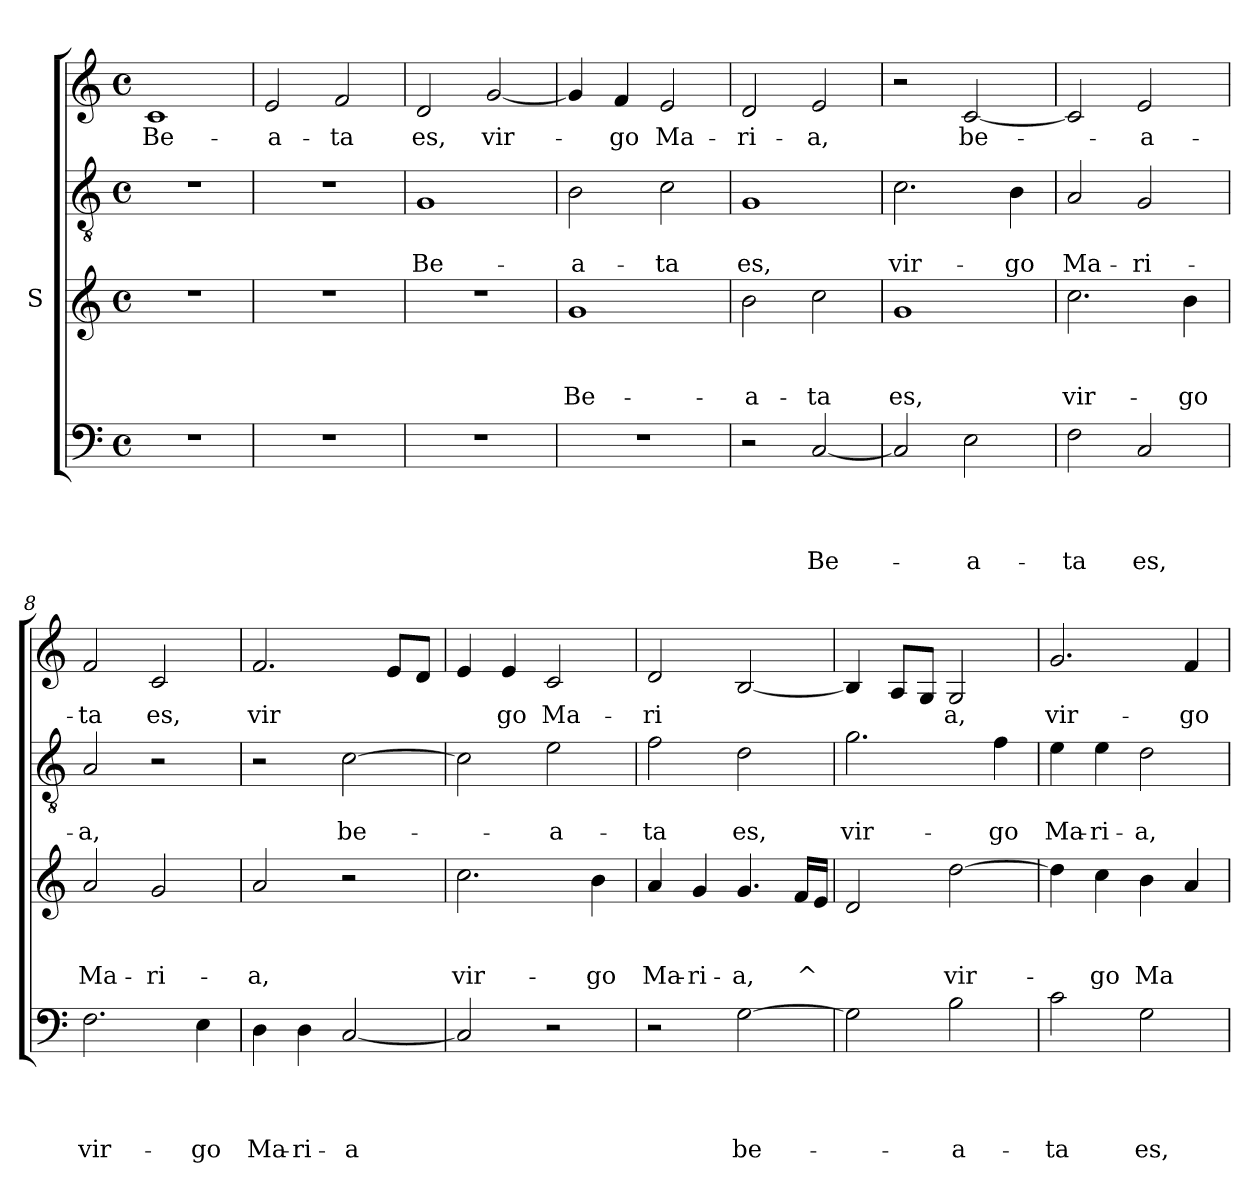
**kern	**text	**text	**text	**text	**kern	**text	**text	**text	**kern	**text	**text	**kern	**text
*part4	*part4	*part4	*part4	*part4	*part3	*part3	*part3	*part3	*part2	*part2	*part2	*part1	*part1
*staff4	*staff4	*staff4	*staff4	*staff4	*staff3	*staff3	*staff3	*staff3	*staff2	*staff2	*staff2	*staff1	*staff1
*	*	*	*	*	*I"S	*	*	*	*	*	*	*	*
*clefF4	*	*	*	*	*clefG2	*	*	*	*clefGv2	*	*	*clefG2	*
*k[]	*	*	*	*	*k[]	*	*	*	*k[]	*	*	*k[]	*
*C:	*	*	*	*	*C:	*	*	*	*C:	*	*	*C:	*
*M4/4	*	*	*	*	*M4/4	*	*	*	*M4/4	*	*	*M4/4	*
*met(c)	*	*	*	*	*met(c)	*	*	*	*met(c)	*	*	*met(c)	*
=1	=1	=1	=1	=1	=1	=1	=1	=1	=1	=1	=1	=1	=1
!	!	!	!	!	!	!	!	!	!	!	!	!	!LO:LY:b
1r	.	.	.	.	1r	.	.	.	1r	.	.	1c	Be-
=2	=2	=2	=2	=2	=2	=2	=2	=2	=2	=2	=2	=2	=2
!	!	!	!	!	!	!	!	!	!	!	!	!	!LO:LY:b
1r	.	.	.	.	1r	.	.	.	1r	.	.	2e/	-a-
!	!	!	!	!	!	!	!	!	!	!	!	!	!LO:LY:b
.	.	.	.	.	.	.	.	.	.	.	.	2f/	-ta
=3	=3	=3	=3	=3	=3	=3	=3	=3	=3	=3	=3	=3	=3
!	!	!	!	!	!	!	!	!	!	!	!LO:LY:b	!	!LO:LY:b
1r	.	.	.	.	1r	.	.	.	1G	.	Be-	2d/	es,
!	!	!	!	!	!	!	!	!	!	!	!	!	!LO:LY:b
.	.	.	.	.	.	.	.	.	.	.	.	[<2g/	vir-
=4	=4	=4	=4	=4	=4	=4	=4	=4	=4	=4	=4	=4	=4
!	!	!	!	!	!	!	!	!LO:LY:b	!	!	!LO:LY:b	!	!
1r	.	.	.	.	1g	.	.	Be-	2B\	.	-a-	4g/]	.
!	!	!	!	!	!	!	!	!	!	!	!	!	!LO:LY:b
.	.	.	.	.	.	.	.	.	.	.	.	4f/	-go
!	!	!	!	!	!	!	!	!	!	!	!LO:LY:b	!	!LO:LY:b
.	.	.	.	.	.	.	.	.	2c\	.	-ta	2e/	Ma-
=5	=5	=5	=5	=5	=5	=5	=5	=5	=5	=5	=5	=5	=5
!	!	!	!	!	!	!	!	!LO:LY:b	!	!	!LO:LY:b	!	!LO:LY:b
2r	.	.	.	.	2b\	.	.	-a-	1G	.	es,	2d/	-ri-
!	!	!	!	!LO:LY:b	!	!	!	!LO:LY:b	!	!	!	!	!LO:LY:b
[<2C/	.	.	.	Be-	2cc\	.	.	-ta	.	.	.	2e/	-a,
=6	=6	=6	=6	=6	=6	=6	=6	=6	=6	=6	=6	=6	=6
!	!	!	!	!	!	!	!	!LO:LY:b	!	!	!LO:LY:b	!	!
2C/]	.	.	.	.	1g	.	.	es,	2.c\	.	vir-	2r	.
!	!	!	!	!LO:LY:b	!	!	!	!	!	!	!	!	!LO:LY:b
2E\	.	.	.	-a-	.	.	.	.	.	.	.	[<2c/	be-
!	!	!	!	!	!	!	!	!	!	!	!LO:LY:b	!	!
.	.	.	.	.	.	.	.	.	4B\	.	-go	.	.
!!LO:LB:g=z
=7	=7	=7	=7	=7	=7	=7	=7	=7	=7	=7	=7	=7	=7
!	!	!	!	!LO:LY:b	!	!	!	!LO:LY:b	!	!	!LO:LY:b	!	!
2F\	.	.	.	-ta	2.cc\	.	.	vir-	2A/	.	Ma-	2c/]	.
!	!	!	!	!LO:LY:b	!	!	!	!	!	!	!LO:LY:b	!	!LO:LY:b
2C/	.	.	.	es,	.	.	.	.	2G/	.	-ri-	2e/	-a-
!	!	!	!	!	!	!	!	!LO:LY:b	!	!	!	!	!
.	.	.	.	.	4b\	.	.	-go	.	.	.	.	.
=8	=8	=8	=8	=8	=8	=8	=8	=8	=8	=8	=8	=8	=8
!	!	!	!	!LO:LY:b	!	!	!	!LO:LY:b	!	!	!LO:LY:b	!	!LO:LY:b
2.F\	.	.	.	vir-	2a/	.	.	Ma-	2A/	.	-a,	2f/	-ta
!	!	!	!	!	!	!	!	!LO:LY:b	!	!	!	!	!LO:LY:b
.	.	.	.	.	2g/	.	.	-ri-	2r	.	.	2c/	es,
!	!	!	!	!LO:LY:b	!	!	!	!	!	!	!	!	!
4E\	.	.	.	-go	.	.	.	.	.	.	.	.	.
=9	=9	=9	=9	=9	=9	=9	=9	=9	=9	=9	=9	=9	=9
!	!	!	!	!LO:LY:b	!	!	!	!LO:LY:b	!	!	!	!	!LO:LY:b
4D\	.	.	.	Ma-	2a/	.	.	-a,	2r	.	.	2.f/	vir
!	!	!	!	!LO:LY:b	!	!	!	!	!	!	!	!	!
4D\	.	.	.	-ri-	.	.	.	.	.	.	.	.	.
!	!	!	!	!LO:LY:b	!	!	!	!	!	!	!LO:LY:b	!	!
[<2C/	.	.	.	-a	2r	.	.	.	[>2c\	.	be-	.	.
.	.	.	.	.	.	.	.	.	.	.	.	8e/L	.
.	.	.	.	.	.	.	.	.	.	.	.	8d/J	.
=10	=10	=10	=10	=10	=10	=10	=10	=10	=10	=10	=10	=10	=10
!	!	!	!	!	!	!	!	!LO:LY:b	!	!	!	!	!
2C/]	.	.	.	.	2.cc\	.	.	vir-	2c\]	.	.	4e/	.
!	!	!	!	!	!	!	!	!	!	!	!	!	!LO:LY:b
.	.	.	.	.	.	.	.	.	.	.	.	4e/	go
!	!	!	!	!	!	!	!	!	!	!	!LO:LY:b	!	!LO:LY:b
2r	.	.	.	.	.	.	.	.	2e\	.	-a-	2c/	Ma-
!	!	!	!	!	!	!	!	!LO:LY:b	!	!	!	!	!
.	.	.	.	.	4b\	.	.	-go	.	.	.	.	.
=11	=11	=11	=11	=11	=11	=11	=11	=11	=11	=11	=11	=11	=11
!	!	!	!	!	!	!	!	!LO:LY:b	!	!	!LO:LY:b	!	!LO:LY:b
2r	.	.	.	.	4a/	.	.	Ma-	2f\	.	-ta	2d/	-ri
!	!	!	!	!	!	!	!	!LO:LY:b	!	!	!	!	!
.	.	.	.	.	4g/	.	.	-ri-	.	.	.	.	.
!	!	!	!	!LO:LY:b	!	!	!	!LO:LY:b	!	!	!LO:LY:b	!	!
[>2G\	.	.	.	be-	4.g/	.	.	-a,	2d\	.	es,	[<2B/	.
!	!	!	!	!	!	!	!	!LO:LY:b	!	!	!	!	!
.	.	.	.	.	16f/LL	.	.	^	.	.	.	.	.
.	.	.	.	.	16e/JJ	.	.	.	.	.	.	.	.
!!LO:LB:g=z
=12	=12	=12	=12	=12	=12	=12	=12	=12	=12	=12	=12	=12	=12
!	!	!	!	!	!	!	!	!	!	!	!LO:LY:b	!	!
2G\]	.	.	.	.	2d/	.	.	.	2.g\	.	vir-	4B/]	.
.	.	.	.	.	.	.	.	.	.	.	.	8A/L	.
.	.	.	.	.	.	.	.	.	.	.	.	8G/J	.
!	!	!	!	!LO:LY:b	!	!	!	!LO:LY:b	!	!	!	!	!LO:LY:b
2B\	.	.	.	-a-	[>2dd\	.	.	vir-	.	.	.	2G/	a,
!	!	!	!	!	!	!	!	!	!	!	!LO:LY:b	!	!
.	.	.	.	.	.	.	.	.	4f\	.	-go	.	.
=13	=13	=13	=13	=13	=13	=13	=13	=13	=13	=13	=13	=13	=13
!	!	!	!	!LO:LY:b	!	!	!	!	!	!	!LO:LY:b	!	!LO:LY:b
2c\	.	.	.	-ta	4dd\]	.	.	.	4e\	.	Ma-	2.g/	vir-
!	!	!	!	!	!	!	!	!LO:LY:b	!	!	!LO:LY:b	!	!
.	.	.	.	.	4cc\	.	.	-go	4e\	.	-ri-	.	.
!	!	!	!	!LO:LY:b	!	!	!	!LO:LY:b	!	!	!LO:LY:b	!	!
2G\	.	.	.	es,	4b\	.	.	Ma	2d\	.	-a,	.	.
!	!	!	!	!	!	!	!	!	!	!	!	!	!LO:LY:b
.	.	.	.	.	4a/	.	.	.	.	.	.	4f/	-go
=	=	=	=	=	=	=	=	=	=	=	=	=	=
*-	*-	*-	*-	*-	*-	*-	*-	*-	*-	*-	*-	*-	*-
